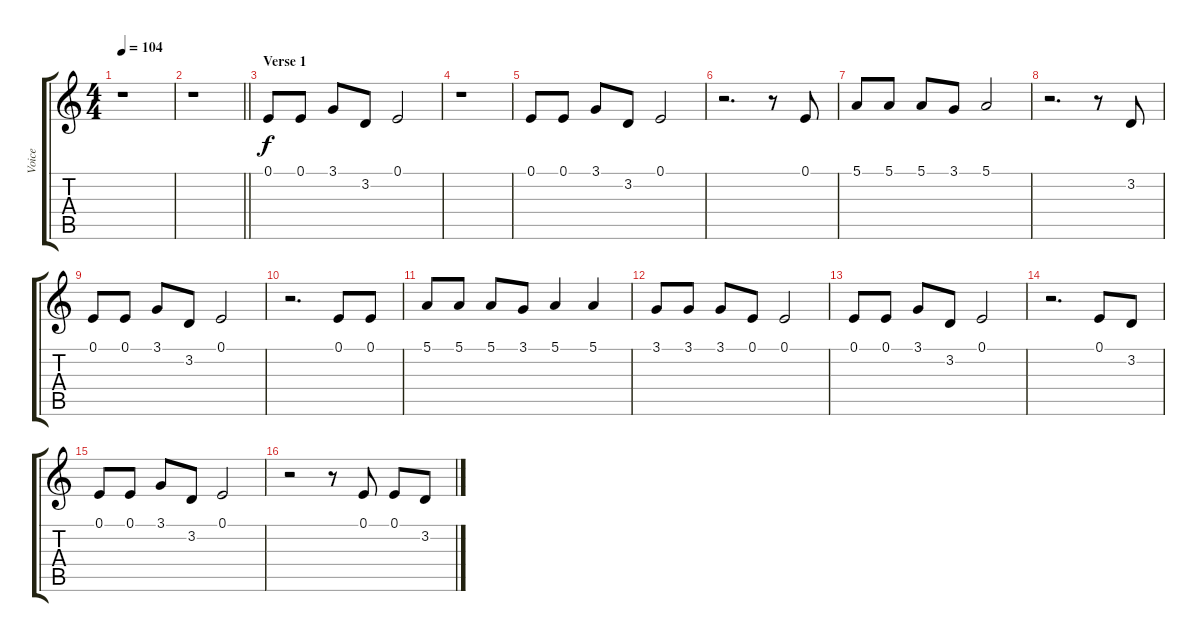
\track ("Voice" "Voice") {instrument pad1newage}
\staff {score tabs}
\tuning (E4 B3 G3 D3 A2 E2) {hide}
\ts (4 4)
\tempo 104
\clef g2
\ks c
r.1{dy f} |
\barLineRight lightlight
r.1 |
\section ("" "Verse 1")
0.1.8 0.1.8 3.1.8 3.2.8 0.1.2 |
r.1 |
0.1.8 0.1.8 3.1.8 3.2.8 0.1.2 |
r.2{d} r.8 0.1.8 |
5.1.8 5.1.8 5.1.8 3.1.8 5.1.2 |
r.2{d} r.8 3.2.8 |
0.1.8 0.1.8 3.1.8 3.2.8 0.1.2 |
r.2{d} 0.1.8 0.1.8 |
5.1.8 5.1.8 5.1.8 3.1.8 5.1.4 5.1.4 |
3.1.8 3.1.8 3.1.8 0.1.8 0.1.2 |
0.1.8 0.1.8 3.1.8 3.2.8 0.1.2 |
r.2{d} 0.1.8 3.2.8 |
0.1.8 0.1.8 3.1.8 3.2.8 0.1.2 |
r.2 r.8 0.1.8 0.1.8 3.2.8
